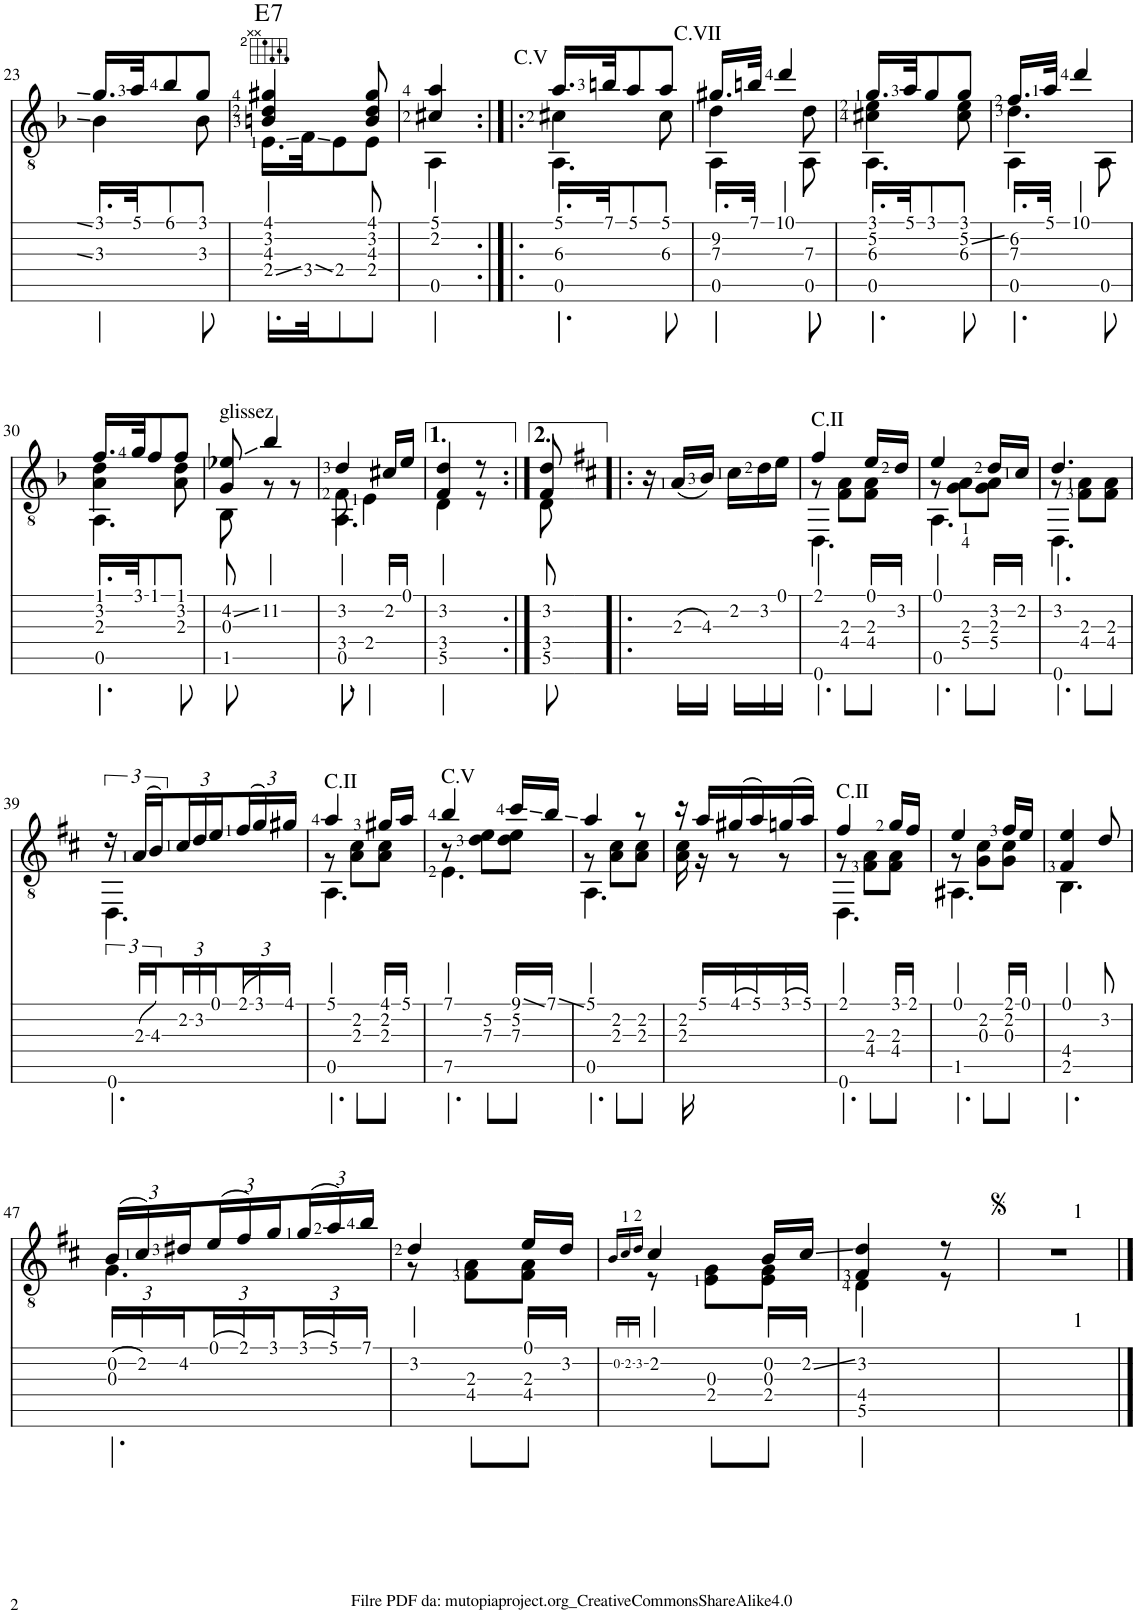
**kern	**kern	**harte
*part2	*part1	*part1
*staff2	*staff1	*
*I"Chitarra classica (Intavolatura)	*I"Guitar	*
!!LO:PB:g=z
*clefGv2	*clefGv2	*
*k[b-]	*k[b-]	*
*M3/8	*M3/8	*
=23	=23	=23
*^	*^	*
16.g/LL	4B-\	16.g/LL	4B-\	.
32a/JK	.	32a/JK	.	.
8b-/	.	8b-/	.	.
8g/J	8B-\	8g/J	8B-\	.
=24	=24	=24	=24	=24
!	!	!	!	!LO:H:kt=7
4Bn/ 4d/ 4g#X/	16.E\LL	4Bn/ 4d/ 4g#X/	16.E\LL	E:7
.	32F\JK	.	32F\JK	.
.	8E\	.	8E\	.
8B/ 8d/ 8g#/	8E\J	8B/ 8d/ 8g#/	8E\J	.
=25	=25	=25	=25	=25
4c#X/ 4a/	4AA\	4c#X/ 4a/	4AA\	.
=26:|!|:	=26:|!|:	=26:|!|:	=26:|!|:	=26:|!|:
*	*^	*	*^	*
!	!	!	!LO:TX:a:t=C.V	!	!	!
16.a/LL	4c#X\	4.AA\	16.a/LL	4c#X\	4.AA\	.
32bn/JK	.	.	32bn/JK	.	.	.
8a/	.	.	8a/	.	.	.
8a/J	8c#\	.	8a/J	8c#\	.	.
=27	=27	=27	=27	=27	=27	=27
!	!	!	!LO:TX:a:t=C.VII	!	!	!
16.g#X/LL	4d\	4AA\	16.g#X/LL	4d\	4AA\	.
32bn/JJk	.	.	32bn/JJk	.	.	.
4dd/	.	.	4dd/	.	.	.
.	8d\	8AA\	.	8d\	8AA\	.
=28	=28	=28	=28	=28	=28	=28
16.g/LL	4c#X\ 4e\	4.AA\	16.g/LL	4c#X\ 4e\	4.AA\	.
32a/JK	.	.	32a/JK	.	.	.
8g/	.	.	8g/	.	.	.
8g/J	8c#\ 8e\	.	8g/J	8c#\ 8e\	.	.
=29	=29	=29	=29	=29	=29	=29
16.f/LL	4.d\	4AA\	16.f/LL	4.d\	4AA\	.
32a/JJk	.	.	32a/JJk	.	.	.
4dd/	.	.	4dd/	.	.	.
.	.	8AA\	.	.	8AA\	.
!!LO:LB:g=z	!!	!!
=30	=30	=30	=30	=30	=30	=30
16.f/LL	4A\ 4d\	4.AA\	16.f/LL	4A\ 4d\	4.AA\	.
32g/JK	.	.	32g/JK	.	.	.
8f/	.	.	8f/	.	.	.
8f/J	8A\ 8d\	.	8f/J	8A\ 8d\	.	.
*	*v	*v	*	*	*	*
*	*	*	*v	*v	*
=31	=31	=31	=31	=31
!	!	!LO:TX:a:t=glissez	!	!
8G/ 8e-X/	8BB-\	8G/ 8e-X/	8BB-\	.
4b-/	8r	4b-/	8r	.
.	8r	.	8r	.
=32	=32	=32	=32	=32
*	*^	*	*^	*
4d/	8F\	4.AA\	4d/	8F\	4.AA\	.
.	4E\	.	.	4E\	.	.
16c#X/LL	.	.	16c#X/LL	.	.	.
16e/JJ	.	.	16e/JJ	.	.	.
*	*v	*v	*	*	*	*
*	*	*	*v	*v	*
=33	=33	=33	=33	=33
4F/ 4d/	4D\	4F/ 4d/	4D\	.
8r	8r	8r	8r	.
=34:|!	=34:|!	=34:|!	=34:|!	=34:|!
8F/ 8d/	8D\	8F/ 8d/	8D\	.
*v	*v	*	*	*
*	*v	*v	*
=35!|:	=35!|:	=35!|:
*k[f#c#]	*k[f#c#]	*
16r	16r	.
(16A\LL	(16A/LL	.
16B\JJ)	16B/JJ)	.
16c#\LL	16c#\LL	.
16d\	16d\	.
16e\JJ	16e\JJ	.
=36	=36	=36
*^	*^	*
*	*^	*	*^	*
!	!	!	!LO:TX:a:t=C.II	!	!	!
4f#/	8r	4.DD\	4f#/	8r	4.DD\	.
.	8F#\ 8A\L	.	.	8F#\ 8A\L	.	.
16e/LL	8F#\ 8A\J	.	16e/LL	8F#\ 8A\J	.	.
16d/JJ	.	.	16d/JJ	.	.	.
=37	=37	=37	=37	=37	=37	=37
4e/	8r	4.AA\	4e/	8r	4.AA\	.
.	8G\ 8A\L	.	.	8G\ 8A\L	.	.
16d/LL	8G\ 8A\J	.	16d/LL	8G\ 8A\J	.	.
16c#/JJ	.	.	16c#/JJ	.	.	.
=38	=38	=38	=38	=38	=38	=38
4.d/	8r	4.DD\	4.d/	8r	4.DD\	.
.	8F#\ 8A\L	.	.	8F#\ 8A\L	.	.
.	8F#\ 8A\J	.	.	8F#\ 8A\J	.	.
*	*v	*v	*	*	*	*
*	*	*	*v	*v	*
!!LO:LB:g=z
=39	=39	=39	=39	=39
24r	4.DD\	24r	4.DD\	.
(24A/LL	.	(24A/LL	.	.
24B/)	.	24B/)	.	.
*Xbrackettup	*	*Xbrackettup	*	*
24c#/	.	24c#/	.	.
24d/	.	24d/	.	.
24e/	.	24e/	.	.
(24f#/	.	(24f#/	.	.
24g/)	.	24g/)	.	.
24g#X/JJ	.	24g#X/JJ	.	.
=40	=40	=40	=40	=40
*	*^	*	*^	*
!	!	!	!LO:TX:a:t=C.II	!	!	!
4a/	8r	4.AA\	4a/	8r	4.AA\	.
.	8A\ 8c#\L	.	.	8A\ 8c#\L	.	.
16g#X/LL	8A\ 8c#\J	.	16g#X/LL	8A\ 8c#\J	.	.
16a/JJ	.	.	16a/JJ	.	.	.
=41	=41	=41	=41	=41	=41	=41
!	!	!	!LO:TX:a:t=C.V	!	!	!
4b/	8r	4.E\	4b/	8r	4.E\	.
.	8d\ 8e\L	.	.	8d\ 8e\L	.	.
16cc#/LL	8d\ 8e\J	.	16cc#/LL	8d\ 8e\J	.	.
16b/JJ	.	.	16b/JJ	.	.	.
=42	=42	=42	=42	=42	=42	=42
4a/	8r	4.AA\	4a/	8r	4.AA\	.
.	8A\ 8c#\L	.	.	8A\ 8c#\L	.	.
8r	8A\ 8c#\J	.	8r	8A\ 8c#\J	.	.
*	*v	*v	*	*	*	*
*	*	*	*v	*v	*
=43	=43	=43	=43	=43
16r	16A\ 16c#\	16r	16A\ 16c#\	.
16a/LL	16r	16a/LL	16r	.
(16g#X/	8r	(16g#X/	8r	.
16a/)	.	16a/)	.	.
(16gn/	8r	(16gn/	8r	.
16a/JJ)	.	16a/JJ)	.	.
=44	=44	=44	=44	=44
*	*^	*	*^	*
!	!	!	!LO:TX:a:t=C.II	!	!	!
4f#/	8r	4.DD\	4f#/	8r	4.DD\	.
.	8F#\ 8A\L	.	.	8F#\ 8A\L	.	.
16g/LL	8F#\ 8A\J	.	16g/LL	8F#\ 8A\J	.	.
16f#/JJ	.	.	16f#/JJ	.	.	.
=45	=45	=45	=45	=45	=45	=45
4e/	8r	4.AA#X\	4e/	8r	4.AA#X\	.
.	8G\ 8c#\L	.	.	8G\ 8c#\L	.	.
16f#/LL	8G\ 8c#\J	.	16f#/LL	8G\ 8c#\J	.	.
16e/JJ	.	.	16e/JJ	.	.	.
*	*v	*v	*	*	*	*
*	*	*	*v	*v	*
=46	=46	=46	=46	=46
4F#/ 4e/	4.BB\	4F#/ 4e/	4.BB\	.
8d/	.	8d/	.	.
!!LO:LB:g=z	!!
=47	=47	=47	=47	=47
(24B/LL	4.G\	(24B/LL	4.G\	.
24c#/)	.	24c#/)	.	.
24d#X/	.	24d#X/	.	.
(24e/	.	(24e/	.	.
24f#/)	.	24f#/)	.	.
24g/	.	24g/	.	.
(24g/	.	(24g/	.	.
24a/)	.	24a/)	.	.
24b/JJ	.	24b/JJ	.	.
=48	=48	=48	=48	=48
4d/	8r	4d/	8r	.
.	8F#\ 8A\L	.	8F#\ 8A\L	.
16e/LL	8F#\ 8A\J	16e/LL	8F#\ 8A\J	.
16d/JJ	.	16d/JJ	.	.
=49	=49	=49	=49	=49
16qB/LL	.	16qB/LL	.	.
16qc#/	.	16qc#/	.	.
16qd/JJ	.	16qd/JJ	.	.
4c#/	8r	4c#/	8r	.
.	8E\ 8G\L	.	8E\ 8G\L	.
16B/LL	8E\ 8G\J	16B/LL	8E\ 8G\J	.
16c#/JJ	.	16c#/JJ	.	.
=50	=50	=50	=50	=50
4F#/ 4d/	4D\	4F#/ 4d/	4D\	.
8r	8r	8r	8r	.
=51	=51	=51	=51	=51
!	!	!LO:TX:a:t=1	!	!
!LO:TX:a:t=1	!	!	!	!
*v	*v	*	*	*
*	*v	*v	*
4.r	4.r	.
==	==	==
*-	*-	*-
